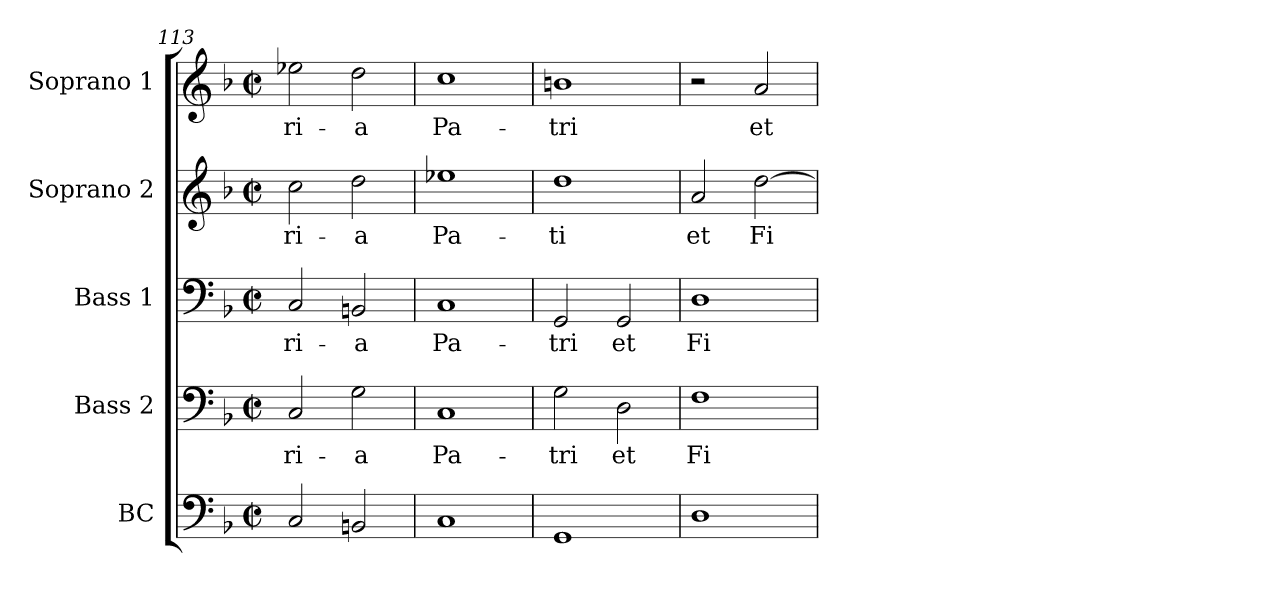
**kern	**kern	**text	**kern	**text	**kern	**text	**kern	**text
*part5	*part4	*part4	*part3	*part3	*part2	*part2	*part1	*part1
*staff5	*staff4	*staff4	*staff3	*staff3	*staff2	*staff2	*staff1	*staff1
*I"BC	*I"Bass 2	*	*I"Bass 1	*	*I"Soprano 2	*	*I"Soprano 1	*
*	*I'B 2	*	*I'B 1	*	*I'S 2	*	*I'S 1	*
*clefF4	*clefF4	*	*clefF4	*	*clefG2	*	*clefG2	*
*k[b-]	*k[b-]	*	*k[b-]	*	*k[b-]	*	*k[b-]	*
*F:	*F:	*	*F:	*	*F:	*	*F:	*
*M2/2	*M2/2	*	*M2/2	*	*M2/2	*	*M2/2	*
*met(c|)	*met(c|)	*	*met(c|)	*	*met(c|)	*	*met(c|)	*
=113	=113	=113	=113	=113	=113	=113	=113	=113
2C/	2C/	-ri-	2C/	-ri-	2cc\	-ri-	2ee-X\	-ri-
2BBn/	2G\	-a	2BBn/	-a	2dd\	-a	2dd\	-a
=114	=114	=114	=114	=114	=114	=114	=114	=114
1C	1C	Pa-	1C	Pa-	1ee-X	Pa-	1cc	Pa-
=115	=115	=115	=115	=115	=115	=115	=115	=115
1GG	2G\	-tri	2GG/	-tri	1dd	-ti	1bn	-tri
.	2D\	et	2GG/	et	.	.	.	.
=116	=116	=116	=116	=116	=116	=116	=116	=116
1D	1F	Fi-	1D	Fi-	2a/	et	2r	.
.	.	.	.	.	[2dd\	Fi-	2a/	et
=	=	=	=	=	=	=	=	=
*-	*-	*-	*-	*-	*-	*-	*-	*-
